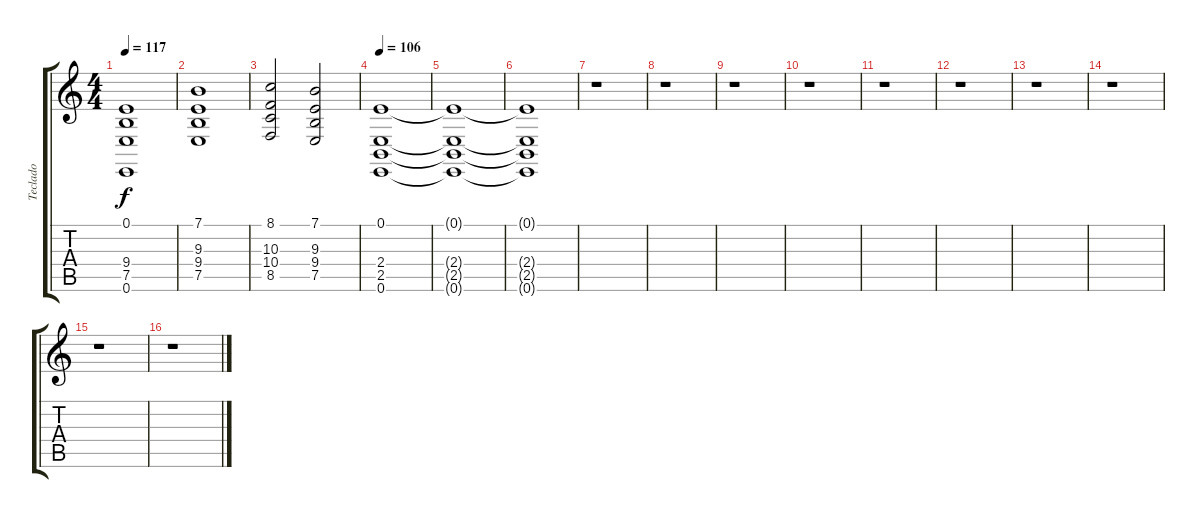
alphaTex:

\track ("Teclado" "Teclado") {instrument tremolostrings}
\staff {score tabs}
\tuning (E4 B3 G3 D3 A2 E2) {hide}
\ts (4 4)
\tempo 117
\clef g2
\ks c
(0.1 9.4 7.5 0.6).1{dy f} |
(7.1 9.3 9.4 7.5).1 |
(8.1 10.3 10.4 8.5).2 (7.1 9.3 9.4 7.5).2 |
\tempo 106
(0.1 2.4 2.5 0.6).1{volume 0} |
(0.1{t} 2.4{t} 2.5{t} 0.6{t}).1 |
(0.1{t} 2.4{t} 2.5{t} 0.6{t}).1 |
r.1 |
r.1 |
r.1 |
r.1 |
r.1 |
r.1 |
r.1 |
r.1 |
r.1 |
r.1
